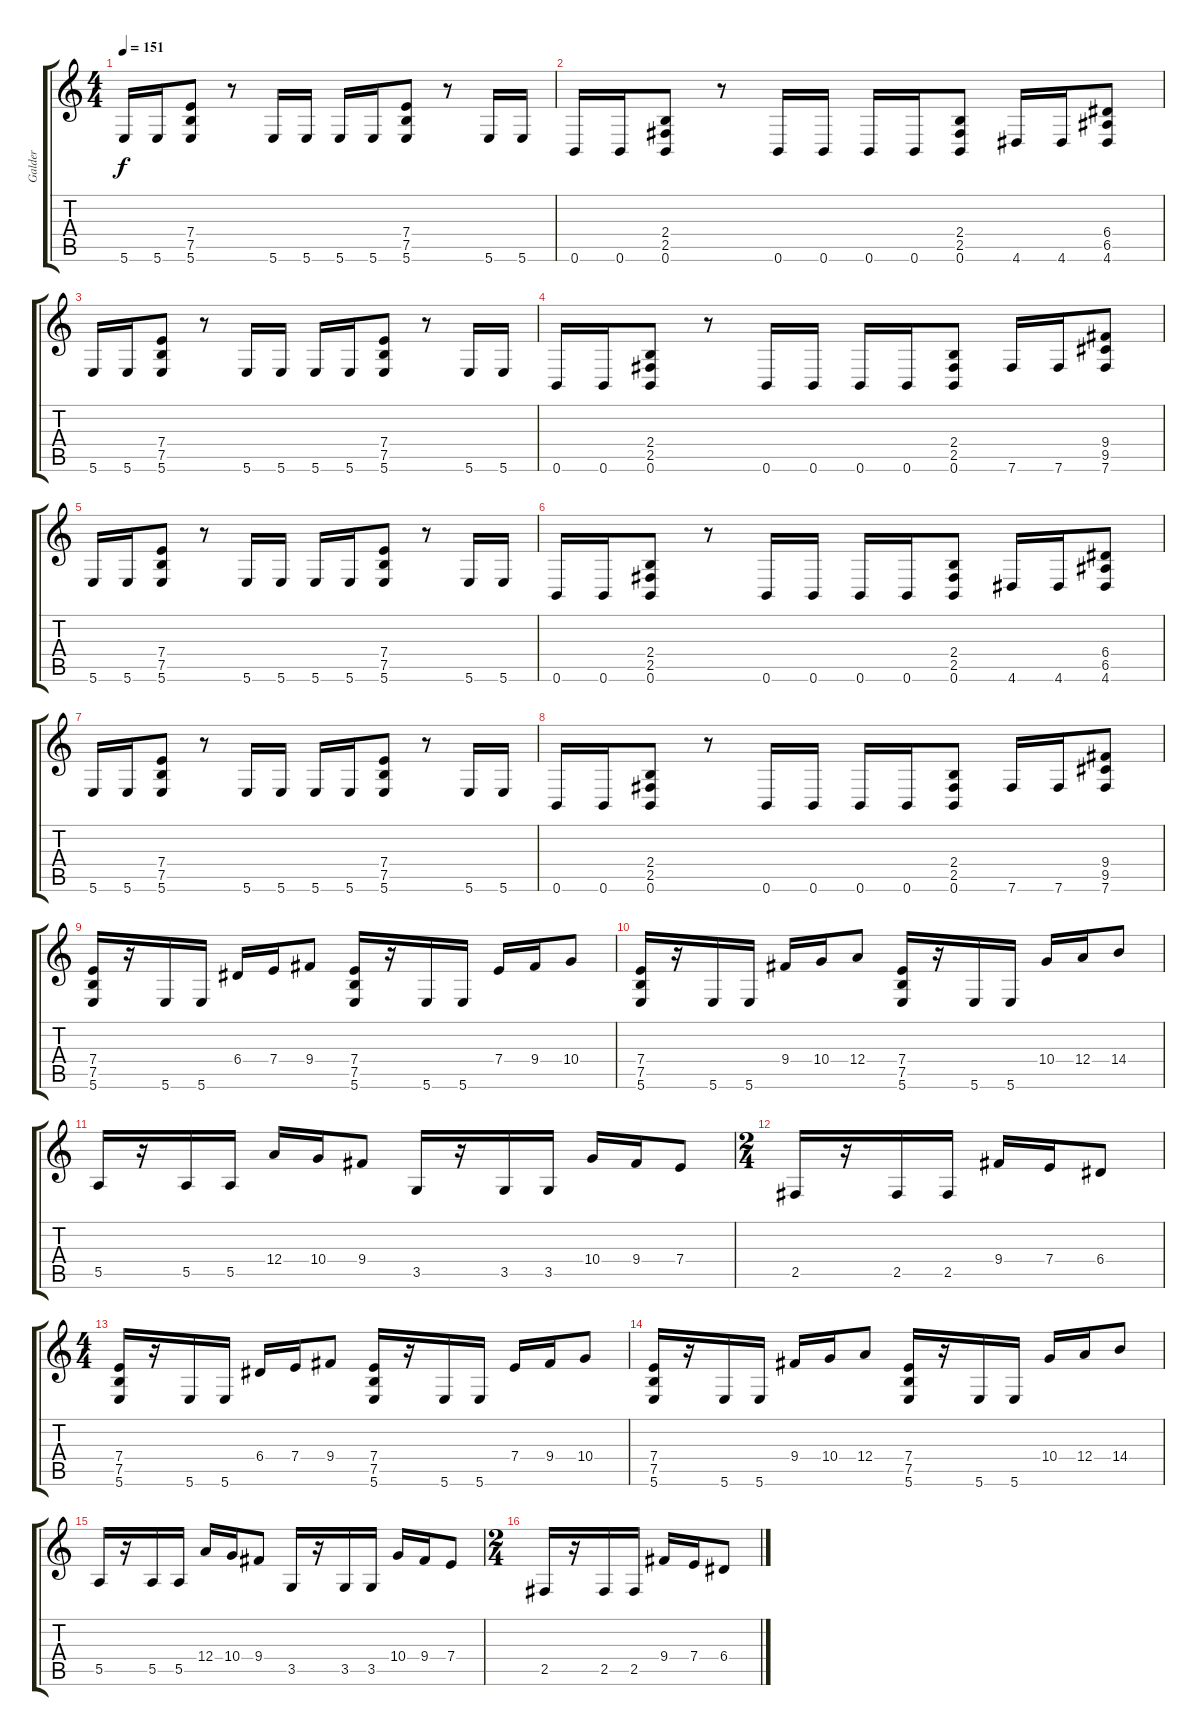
\track ("Galder" "Galder") {instrument overdrivenguitar}
\staff {score tabs}
\tuning (B3 Gb3 D3 A2 E2 B1) {hide}
\ts (4 4)
\tempo 151
\clef g2
\ks c
5.6.16{dy f} 5.6.16 (7.4 7.5 5.6).8 r.8 5.6.16 5.6.16 5.6.16 5.6.16 (7.4 7.5 5.6).8 r.8 5.6.16 5.6.16 |
0.6.16 0.6.16 (2.4 2.5 0.6).8 r.8 0.6.16 0.6.16 0.6.16 0.6.16 (2.4 2.5 0.6).8 4.6.16 4.6.16 (6.4 6.5 4.6).8 |
5.6.16 5.6.16 (7.4 7.5 5.6).8 r.8 5.6.16 5.6.16 5.6.16 5.6.16 (7.4 7.5 5.6).8 r.8 5.6.16 5.6.16 |
0.6.16 0.6.16 (2.4 2.5 0.6).8 r.8 0.6.16 0.6.16 0.6.16 0.6.16 (2.4 2.5 0.6).8 7.6.16 7.6.16 (9.4 9.5 7.6).8 |
5.6.16 5.6.16 (7.4 7.5 5.6).8 r.8 5.6.16 5.6.16 5.6.16 5.6.16 (7.4 7.5 5.6).8 r.8 5.6.16 5.6.16 |
0.6.16 0.6.16 (2.4 2.5 0.6).8 r.8 0.6.16 0.6.16 0.6.16 0.6.16 (2.4 2.5 0.6).8 4.6.16 4.6.16 (6.4 6.5 4.6).8 |
5.6.16 5.6.16 (7.4 7.5 5.6).8 r.8 5.6.16 5.6.16 5.6.16 5.6.16 (7.4 7.5 5.6).8 r.8 5.6.16 5.6.16 |
0.6.16 0.6.16 (2.4 2.5 0.6).8 r.8 0.6.16 0.6.16 0.6.16 0.6.16 (2.4 2.5 0.6).8 7.6.16 7.6.16 (9.4 9.5 7.6).8 |
(7.4 7.5 5.6).16 r.16 5.6.16 5.6.16 6.4.16 7.4.16 9.4.8 (7.4 7.5 5.6).16 r.16 5.6.16 5.6.16 7.4.16 9.4.16 10.4.8 |
(7.4 7.5 5.6).16 r.16 5.6.16 5.6.16 9.4.16 10.4.16 12.4.8 (7.4 7.5 5.6).16 r.16 5.6.16 5.6.16 10.4.16 12.4.16 14.4.8 |
5.5.16 r.16 5.5.16 5.5.16 12.4.16 10.4.16 9.4.8 3.5.16 r.16 3.5.16 3.5.16 10.4.16 9.4.16 7.4.8 |
\ts (2 4)
2.5.16 r.16 2.5.16 2.5.16 9.4.16 7.4.16 6.4.8 |
\ts (4 4)
(7.4 7.5 5.6).16 r.16 5.6.16 5.6.16 6.4.16 7.4.16 9.4.8 (7.4 7.5 5.6).16 r.16 5.6.16 5.6.16 7.4.16 9.4.16 10.4.8 |
(7.4 7.5 5.6).16 r.16 5.6.16 5.6.16 9.4.16 10.4.16 12.4.8 (7.4 7.5 5.6).16 r.16 5.6.16 5.6.16 10.4.16 12.4.16 14.4.8 |
5.5.16 r.16 5.5.16 5.5.16 12.4.16 10.4.16 9.4.8 3.5.16 r.16 3.5.16 3.5.16 10.4.16 9.4.16 7.4.8 |
\ts (2 4)
2.5.16 r.16 2.5.16 2.5.16 9.4.16 7.4.16 6.4.8
